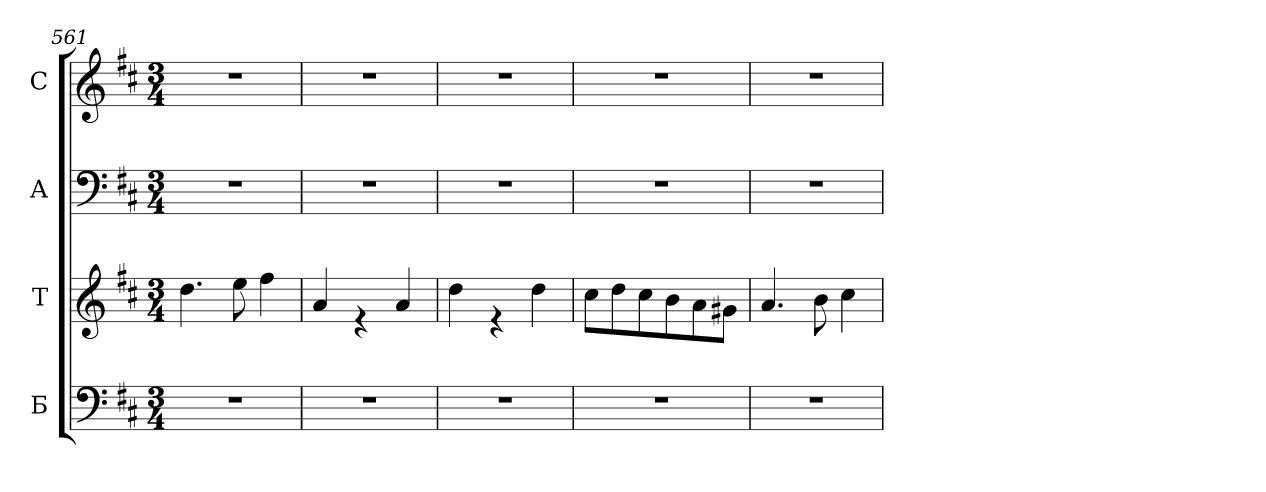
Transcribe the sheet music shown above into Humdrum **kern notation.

**kern	**kern	**kern	**kern
*part4	*part3	*part2	*part1
*staff4	*staff3	*staff2	*staff1
*I"Б	*I"Т	*I"А	*I"С
*clefF4	*clefG2	*clefF4	*clefG2
*k[f#c#]	*k[f#c#]	*k[f#c#]	*k[f#c#]
*D:	*D:	*D:	*D:
*M3/4	*M3/4	*M3/4	*M3/4
=561	=561	=561	=561
2.r	4.dd\	2.r	2.r
.	8ee\	.	.
.	4ff#\	.	.
=562	=562	=562	=562
2.r	4a/	2.r	2.r
.	4re	.	.
.	4a/	.	.
=563	=563	=563	=563
2.r	4dd\	2.r	2.r
.	4re	.	.
.	4dd\	.	.
=564	=564	=564	=564
2.r	8cc#\L	2.r	2.r
.	8dd\	.	.
.	8cc#\	.	.
.	8b\	.	.
.	8a\	.	.
.	8g#X\J	.	.
=565	=565	=565	=565
2.r	4.a/	2.r	2.r
.	8b\	.	.
.	4cc#\	.	.
=	=	=	=
*-	*-	*-	*-
